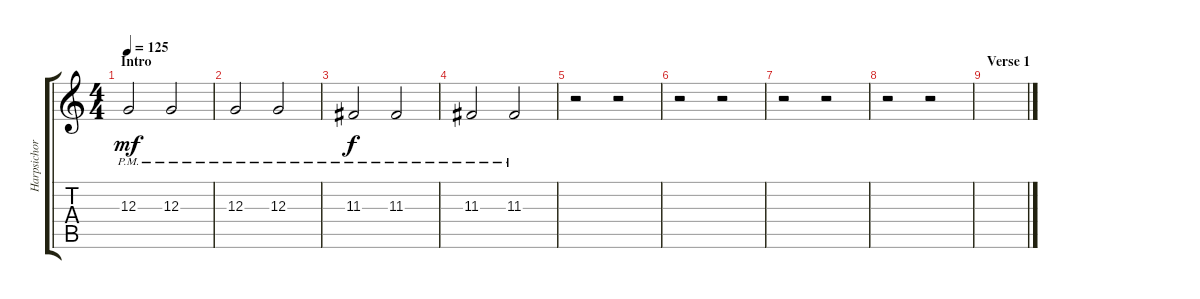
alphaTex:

\track ("Harpsichord" "Harpsichor") {instrument orchestralharp}
\staff {score tabs}
\tuning (E4 B3 G3 D3 A2 E2) {hide}
\ts (4 4)
\section ("" "Intro")
\tempo 125
\clef g2
\ks c
12.3{pm}.2{dy mf instrument orchestralharp} 12.3{pm}.2 |
12.3{pm}.2 12.3{pm}.2 |
11.3{pm}.2{dy f} 11.3{pm}.2 |
11.3{pm}.2 11.3{pm}.2 |
r.2 r.2 |
r.2 r.2 |
r.2 r.2 |
r.2 r.2 |
\section ("" "Verse 1")
